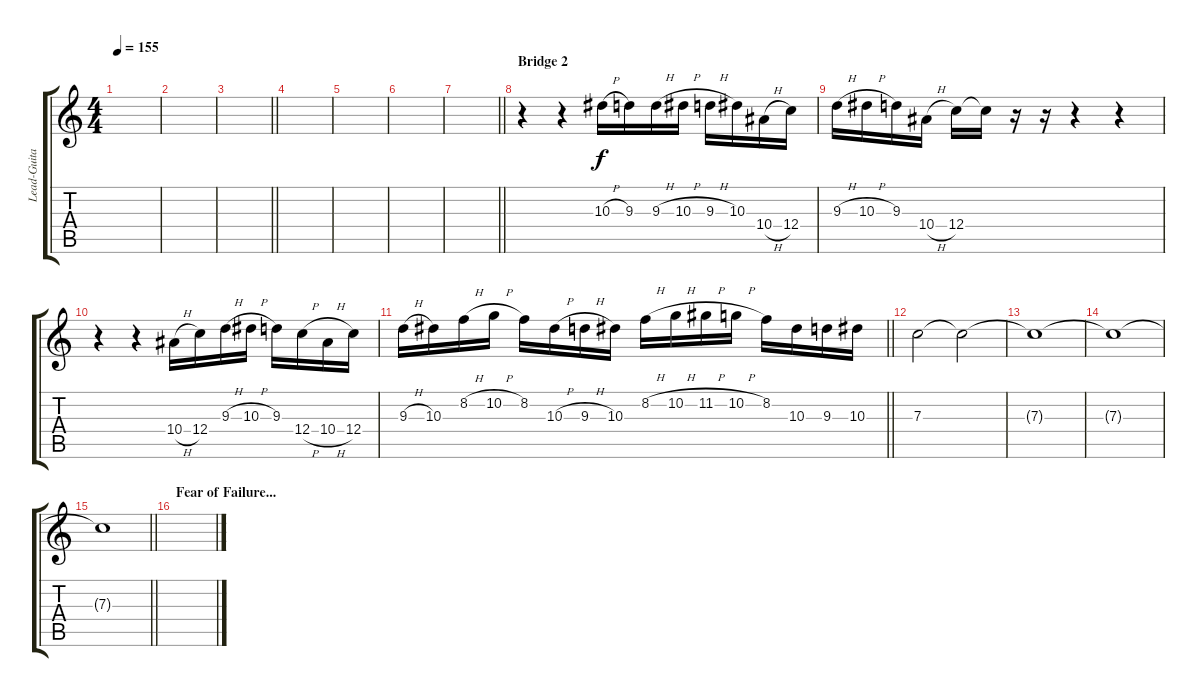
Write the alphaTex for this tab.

\track ("Lead-Guitar" "Lead-Guita") {instrument distortionguitar}
\staff {score tabs}
\tuning (D4 A3 F3 C3 G2 C2) {hide}
\ts (4 4)
\tempo 155
\clef g2
\ks c
|
|
\barLineRight lightlight
|
|
|
|
\barLineRight lightlight
|
\section ("" "Bridge 2")
r.4{volume 14 instrument distortionguitar} r.4 10.3{h}.16 9.3.16 9.3{h}.16 10.3{h}.16 9.3{h}.16 10.3.16 10.4{h}.16 12.4.16 |
9.3{h}.16 10.3{h}.16 9.3.16 10.4{h}.16 12.4.16 12.4{t}.16 r.16 r.16 r.4 r.4 |
r.4 r.4 10.4{h}.16 12.4.16 9.3{h}.16 10.3{h}.16 9.3.16 12.4{h}.16 10.4{h}.16 12.4.16 |
\barLineRight lightlight
9.3{h}.16 10.3.16 8.2{h}.16 10.2{h}.16 8.2.16 10.3{h}.16 9.3{h}.16 10.3.16 8.2{h}.16 10.2{h}.16 11.2{h}.16 10.2{h}.16 8.2.16 10.3.16 9.3.16 10.3.16 |
\section ("" "")
7.3.2 7.3{t}.2{volume 0} |
7.3{t}.1 |
7.3{t}.1 |
\barLineRight lightlight
7.3{t}.1 |
\section ("" "Fear of Failure...")
